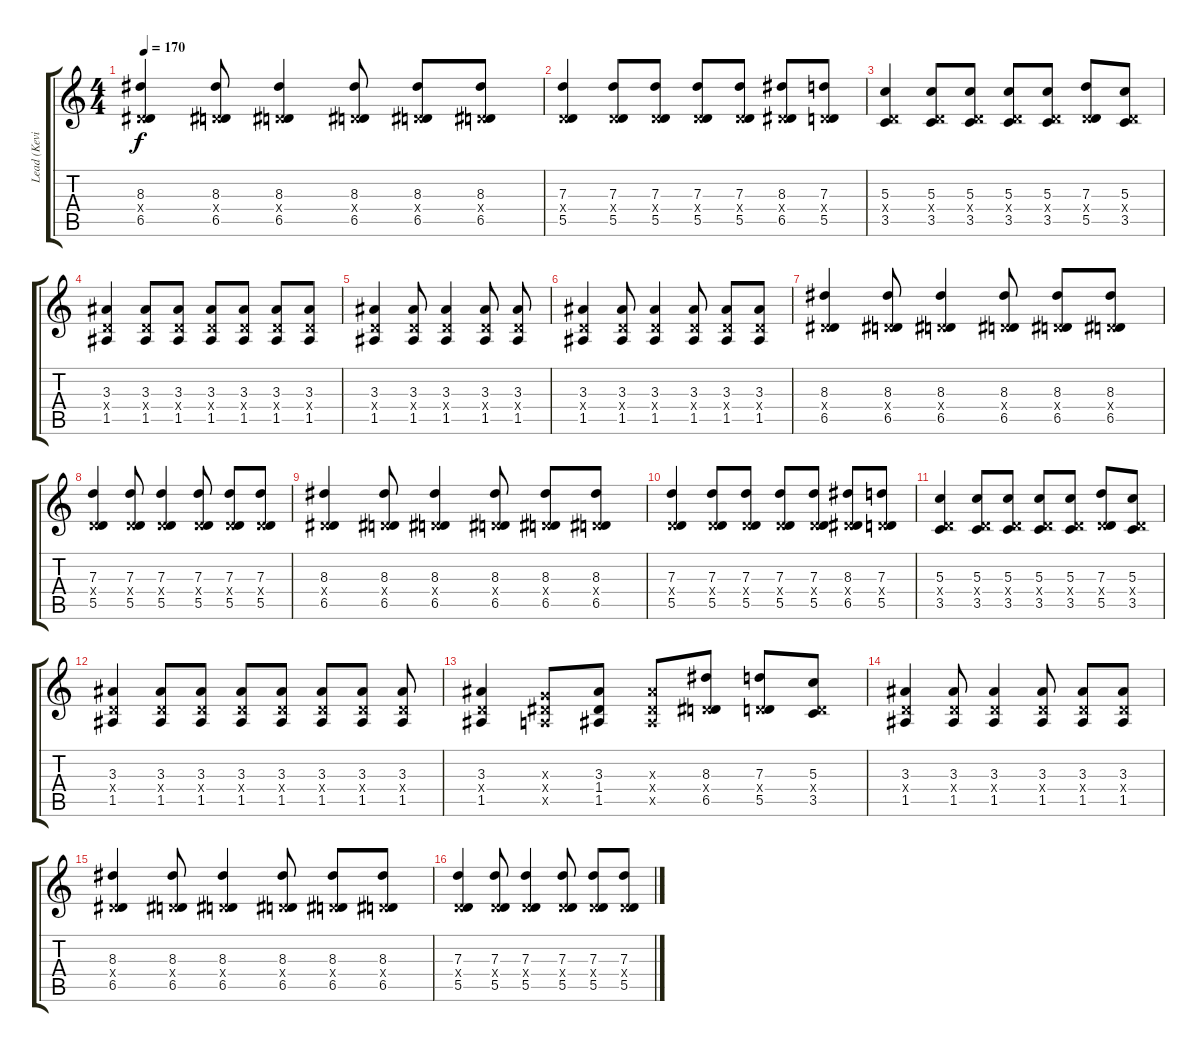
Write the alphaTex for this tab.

\track ("Lead (Kevin Skaff)" "Lead (Kevi") {instrument distortionguitar}
\staff {score tabs}
\tuning (E4 B3 G3 D3 A2 D2) {hide}
\ts (4 4)
\tempo 170
\clef g2
\ks c
(8.3 0.4{x} 6.5).4{dy f} (8.3 0.4{x} 6.5).8 (8.3 0.4{x} 6.5).4 (8.3 0.4{x} 6.5).8 (8.3 0.4{x} 6.5).8 (8.3 0.4{x} 6.5).8 |
(7.3 0.4{x} 5.5).4 (7.3 0.4{x} 5.5).8 (7.3 0.4{x} 5.5).8 (7.3 0.4{x} 5.5).8 (7.3 0.4{x} 5.5).8 (8.3 0.4{x} 6.5).8 (7.3 0.4{x} 5.5).8 |
(5.3 0.4{x} 3.5).4 (5.3 0.4{x} 3.5).8 (5.3 0.4{x} 3.5).8 (5.3 0.4{x} 3.5).8 (5.3 0.4{x} 3.5).8 (7.3 0.4{x} 5.5).8 (5.3 0.4{x} 3.5).8 |
(3.3 0.4{x} 1.5).4 (3.3 0.4{x} 1.5).8 (3.3 0.4{x} 1.5).8 (3.3 0.4{x} 1.5).8 (3.3 0.4{x} 1.5).8 (3.3 0.4{x} 1.5).8 (3.3 0.4{x} 1.5).8 |
(3.3 0.4{x} 1.5).4 (3.3 0.4{x} 1.5).8 (3.3 0.4{x} 1.5).4 (3.3 0.4{x} 1.5).8 (3.3 0.4{x} 1.5).8 |
(3.3 0.4{x} 1.5).4 (3.3 0.4{x} 1.5).8 (3.3 0.4{x} 1.5).4 (3.3 0.4{x} 1.5).8 (3.3 0.4{x} 1.5).8 (3.3 0.4{x} 1.5).8 |
(8.3 0.4{x} 6.5).4 (8.3 0.4{x} 6.5).8 (8.3 0.4{x} 6.5).4 (8.3 0.4{x} 6.5).8 (8.3 0.4{x} 6.5).8 (8.3 0.4{x} 6.5).8 |
(7.3 0.4{x} 5.5).4 (7.3 0.4{x} 5.5).8 (7.3 0.4{x} 5.5).4 (7.3 0.4{x} 5.5).8 (7.3 0.4{x} 5.5).8 (7.3 0.4{x} 5.5).8 |
(8.3 0.4{x} 6.5).4 (8.3 0.4{x} 6.5).8 (8.3 0.4{x} 6.5).4 (8.3 0.4{x} 6.5).8 (8.3 0.4{x} 6.5).8 (8.3 0.4{x} 6.5).8 |
(7.3 0.4{x} 5.5).4 (7.3 0.4{x} 5.5).8 (7.3 0.4{x} 5.5).8 (7.3 0.4{x} 5.5).8 (7.3 0.4{x} 5.5).8 (8.3 0.4{x} 6.5).8 (7.3 0.4{x} 5.5).8 |
(5.3 0.4{x} 3.5).4 (5.3 0.4{x} 3.5).8 (5.3 0.4{x} 3.5).8 (5.3 0.4{x} 3.5).8 (5.3 0.4{x} 3.5).8 (7.3 0.4{x} 5.5).8 (5.3 0.4{x} 3.5).8 |
(3.3 0.4{x} 1.5).4 (3.3 0.4{x} 1.5).8 (3.3 0.4{x} 1.5).8 (3.3 0.4{x} 1.5).8 (3.3 0.4{x} 1.5).8 (3.3 0.4{x} 1.5).8 (3.3 0.4{x} 1.5).8 (3.3 0.4{x} 1.5).8 |
(3.3 0.4{x} 1.5).4 (0.3{x} 1.4{x} 0.5{x}).8 (3.3 1.4 1.5).8 (3.3{x} 1.4{x} 1.5{x}).8 (8.3 0.4{x} 6.5).8 (7.3 0.4{x} 5.5).8 (5.3 0.4{x} 3.5).8 |
(3.3 0.4{x} 1.5).4 (3.3 0.4{x} 1.5).8 (3.3 0.4{x} 1.5).4 (3.3 0.4{x} 1.5).8 (3.3 0.4{x} 1.5).8 (3.3 0.4{x} 1.5).8 |
(8.3 0.4{x} 6.5).4 (8.3 0.4{x} 6.5).8 (8.3 0.4{x} 6.5).4 (8.3 0.4{x} 6.5).8 (8.3 0.4{x} 6.5).8 (8.3 0.4{x} 6.5).8 |
(7.3 0.4{x} 5.5).4 (7.3 0.4{x} 5.5).8 (7.3 0.4{x} 5.5).4 (7.3 0.4{x} 5.5).8 (7.3 0.4{x} 5.5).8 (7.3 0.4{x} 5.5).8
